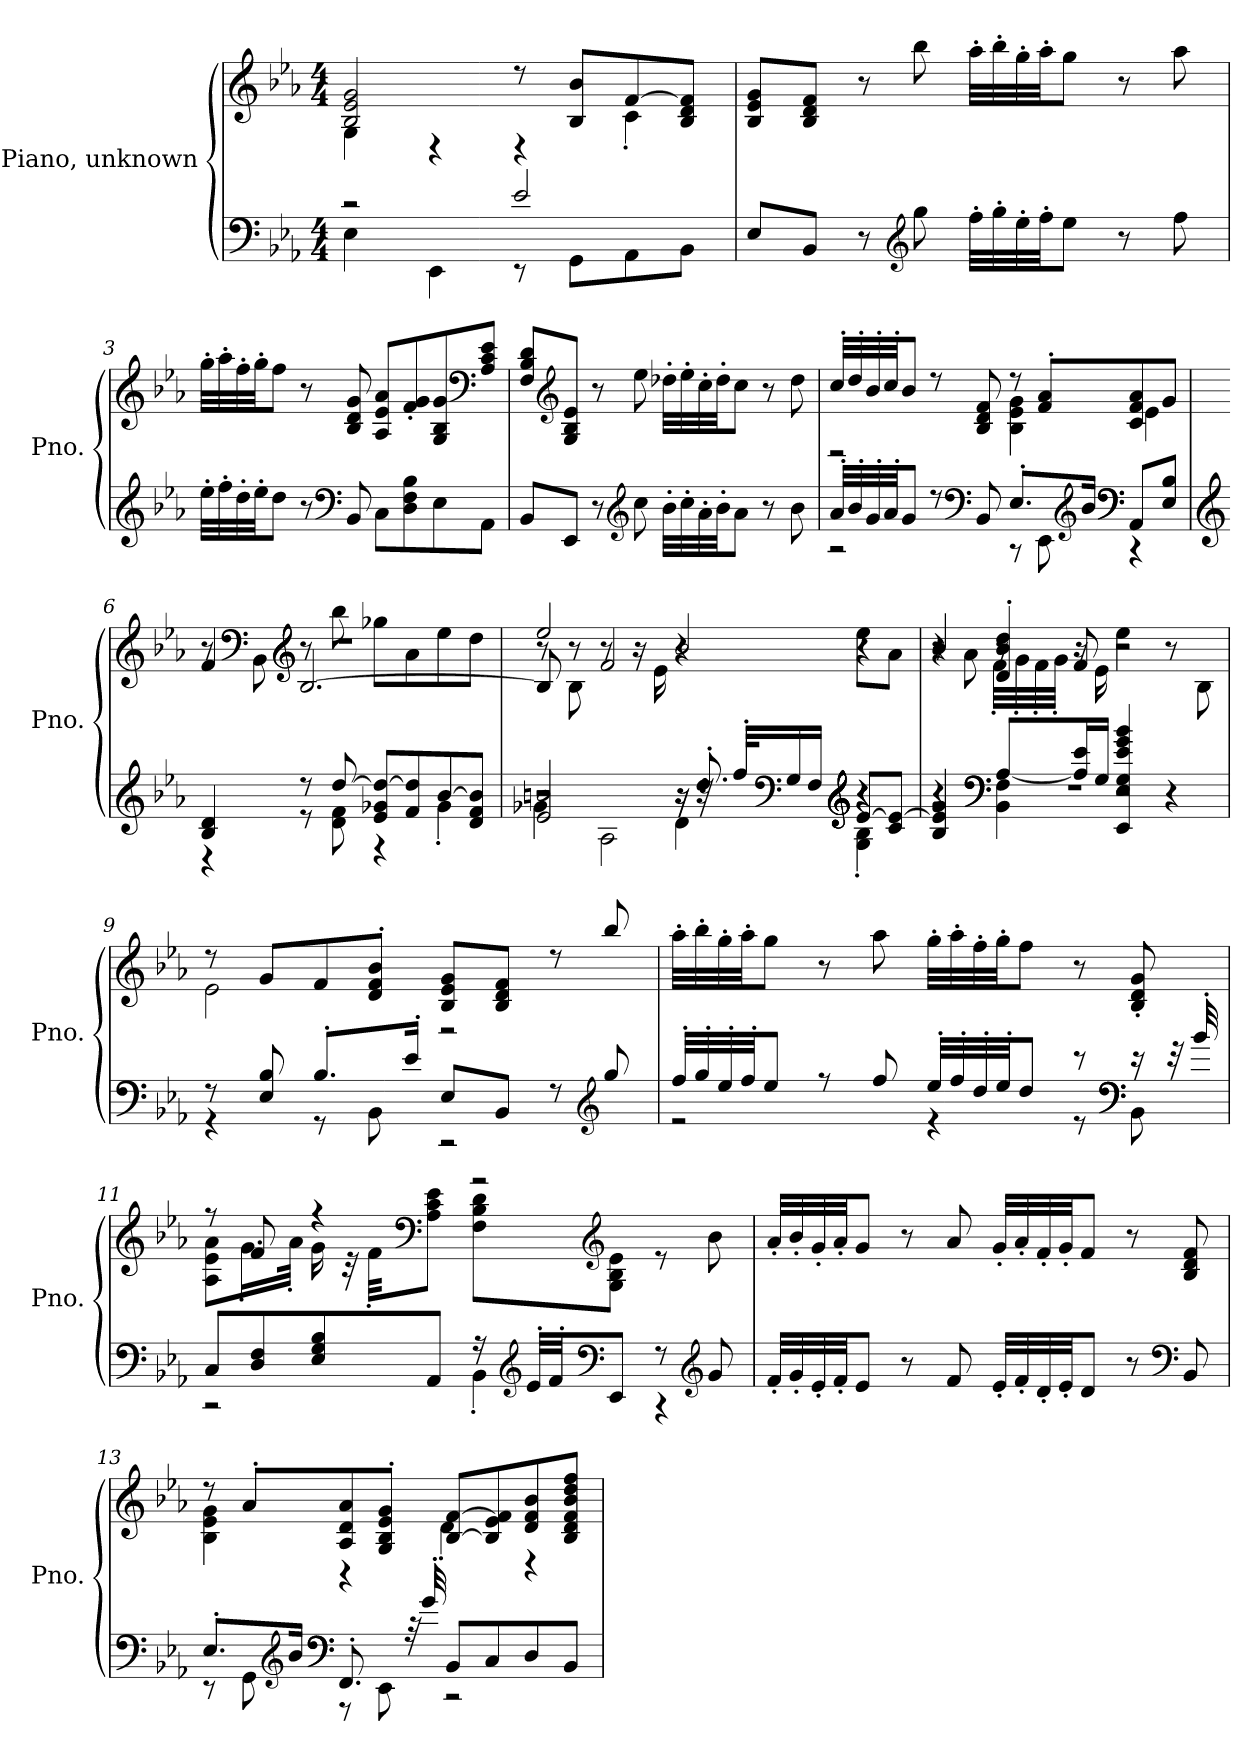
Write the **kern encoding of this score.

**kern	**kern
*part1	*part1
*staff2	*staff1
*I"Piano, unknown	*
*I'Pno.	*
*clefF4	*clefG2
*k[b-e-a-]	*k[b-e-a-]
*M4/4	*M4/4
*MM120	*MM120
=1	=1
*^	*^
2r	4E-\	2B-/ 2e-/ 2g/	4G\
.	4EE-\	.	4r
2e-/	8r	8r	4r
.	8GG\L	8B-/ 8b-/L	.
.	8AA-\	[8f/	4c'\
.	8BB-\J	8B-/ 8d/ 8f/]J	.
*v	*v	*	*
*	*v	*v
=2	=2
8E-/L	8B-/ 8e-/ 8g/L
8BB-/J	8B-/ 8d/ 8f/J
8r	8r
*clefG2	*
8gg\	8bb-\
32ff'\LLL	32aa-'\LLL
32gg'\	32bb-'\
32ee-'\	32gg'\
32ff'\JJ	32aa-'\JJ
8ee-\J	8gg\J
8r	8r
8ff\	8aa-\
=3	=3
32ee-'\LLL	32gg'\LLL
32ff'\	32aa-'\
32dd'\	32ff'\
32ee-'\JJ	32gg'\JJ
8dd\J	8ff\J
8r	8r
*clefF4	*
8BB-/	8B-/ 8d/ 8g/
8C\L	8A-/ 8e-/ 8a-/L
8D\ 8F\ 8B-\	8f/' 8g/'
8E-\	8G/ 8B-/ 8g/
*	*clefF4
8AA-\J	8A-/ 8c/ 8e-/J
!!LO:LB:g=z
=4	=4
8BB-/L	8F/ 8B-/ 8d/L
*	*clefG2
8EE-/J	8G/ 8B-/ 8e-/J
8r	8r
*clefG2	*
8cc\	8ee-\
32b-'\LLL	32dd-X'\LLL
32cc'\	32ee-'\
32a-'\	32cc'\
32b-'\JJ	32dd-'\JJ
8a-\J	8cc\J
8r	8r
8b-\	8dd-\
=5	=5
*^	*^
32a-'/LLL	2r	32cc'/LLL	2r
32b-'/	.	32dd'/	.
32g'/	.	32b-'/	.
32a-'/JJ	.	32cc'/JJ	.
8g/J	.	8b-/J	.
8r	.	8r	.
*clefF4	*	*	*
8BB-/	.	8B-/ 8d/ 8f/	.
8.E-'/L	8r	8r	4B-\ 4e-\ 4g\
.	8EE-\	8f/' 8a-/'L	.
*clefG2	*	*	*
16b-/Jk	.	.	.
*clefF4	*	*	*
8AA-/L	4r	8c/ 8f/ 8a-/	4e-\
8E-/ 8B-/J	.	8g/J	.
*	*	*v	*v
!!LO:LB:g=z
=6	=6	=6
*clefG2	*	*
*	*	*^
*	*	*	*^
4B-/ 4d/	4r	1r	8r	4f/
*	*	*clefF4	*	*
.	.	.	8BB-\	.
*	*	*clefG2	*	*
8r	8r	.	8r	[2.B-/
[8dd/	8d\ 8f\	.	8bb-\	.
8e-/ 8g-X/ 8dd/_L	4r	.	8gg-X\L	.
8f/ 8dd/]	.	.	8a-\	.
[8b-/	4g-'\	.	8ee-\	.
8d/ 8f/ 8b-/]J	.	.	8dd\J	.
=7	=7	=7	=7	=7
*^	*^	*	*	*
2r	2r	2e-/ 2bn/	4g-X\	2ee-/	8r	8B-/]
.	.	.	.	.	8B-\	8r
.	.	.	2A-\	.	8r	2f/
.	.	.	.	.	16r	.
.	.	.	.	.	16e-\	.
16r	4d\	16r	.	2b-/	4r	.
8.dd'/	.	32r	.	.	.	.
.	.	32ff'/KLL	.	.	.	.
*clefF4	*	*	*	*	*	*
.	.	16G/	.	.	.	.
.	.	16F/JJ	.	.	.	.
*clefG2	*	*	*	*	*	*
4r	4r	[8e-/L	4G\' 4B-\'	.	8ee-\L	4r
.	.	8c/ 8e-/_J	.	.	8a-\J	.
*	*	*v	*v	*	*	*
!!LO:LB:g=z	!!	!!
=8	=8	=8	=8	=8	=8
1r	4B-/ 4e-/] 4g/	4r	4b-/	8r	4r
.	.	.	.	8a-\	.
*clefF4	*	*	*	*	*
.	[8A-/L	4BB-\ 4F\	4d/' 4b-/' 4dd/'	32f'\LLL	8r
.	.	.	.	32g'\	.
.	.	.	.	32f'\	.
.	.	.	.	32g'\JJJ	.
.	16A-/] 16e-/L	.	.	16r	8f/
.	16G/JJ	.	.	16e-\	.
.	4EE-/ 4E-/ 4G/ 4e-/ 4g/ 4b-/	2r	2r	4ee-\	2r
.	4r	.	.	8r	.
.	.	.	.	8B-\	.
*	*v	*v	*	*	*
*	*	*	*v	*v
=9	=9	=9	=9
8r	4r	8r	2e-\
8E-/ 8B-/	.	8g/L	.
8.B-'/L	8r	8f/	.
.	8BB-\	8d/' 8f/' 8b-/'J	.
16e-'/Jk	.	.	.
8E-/L	2r	8B-/ 8e-/ 8g/L	2r
8BB-/J	.	8B-/ 8d/ 8f/J	.
8r	.	8r	.
*clefG2	*	*	*
8gg/	.	8bb-/	.
*	*	*v	*v
!!LO:LB:g=z
=10	=10	=10
32ff'/LLL	2r	32aa-'\LLL
32gg'/	.	32bb-'\
32ee-'/	.	32gg'\
32ff'/JJ	.	32aa-'\JJ
8ee-/J	.	8gg\J
8r	.	8r
8ff/	.	8aa-\
32ee-'/LLL	4r	32gg'\LLL
32ff'/	.	32aa-'\
32dd'/	.	32ff'\
32ee-'/JJ	.	32gg'\JJ
8dd/J	.	8ff\J
8r	8r	8r
*clefF4	*	*
16r	8BB-\	8B-/' 8d/' 8g/'
32r	.	.
32b-'/	.	.
=11	=11	=11
*	*	*^
8C/L	2r	8r	8A-\ 8e-\ 8a-\L
8D/ 8F/	.	8f/	16.g'\L
.	.	.	32a-'\JJk
8E-/ 8G/ 8B-/	.	4r	16g\
.	.	.	32r
.	.	.	32f'\KKL
*	*	*clefF4	*
8AA-/J	.	.	8A-\ 8c\ 8e-\J
16r	4BB-'\	2r	8F\ 8B-\ 8d\L
*clefG2	*	*	*
32e-'/LLL	.	.	.
32f'/JJ	.	.	.
*clefF4	*	*clefG2	*
8EE-/J	.	.	8G\ 8B-\ 8e-\J
8r	4r	.	8r
*clefG2	*	*	*
8g/	.	.	8b-\
*v	*v	*	*
*	*v	*v
!!LO:LB:g=z
=12	=12
32f'/LLL	32a-'/LLL
32g'/	32b-'/
32e-'/	32g'/
32f'/JJ	32a-'/JJ
8e-/J	8g/J
8r	8r
8f/	8a-/
32e-'/LLL	32g'/LLL
32f'/	32a-'/
32d'/	32f'/
32e-'/JJ	32g'/JJ
8d/J	8f/J
8r	8r
*clefF4	*
8BB-/	8B-/ 8d/ 8f/
=13	=13
*^	*^
8.E-'/L	8r	8r	4B-\ 4e-\ 4g\
.	8GG\	8a-'/L	.
*clefG2	*	*	*
16b-/Jk	.	.	.
*clefF4	*	*	*
8.FF'/	8r	8A-/ 8d/ 8a-/	4r
.	8EE-\	8G/' 8B-/' 8e-/' 8g/'J	.
32r	.	.	.
32g'/	.	.	.
8BB-/L	2r	[8B-/ [8f/L	4d'\
8C/	.	8B-/] 8e-/ 8f/]	.
8D/	.	8d/ 8f/ 8b-/	4r
8BB-/J	.	8B-/ 8d/ 8f/ 8b-/ 8dd/ 8ff/J	.
*v	*v	*	*
*	*v	*v
=	=
*-	*-
